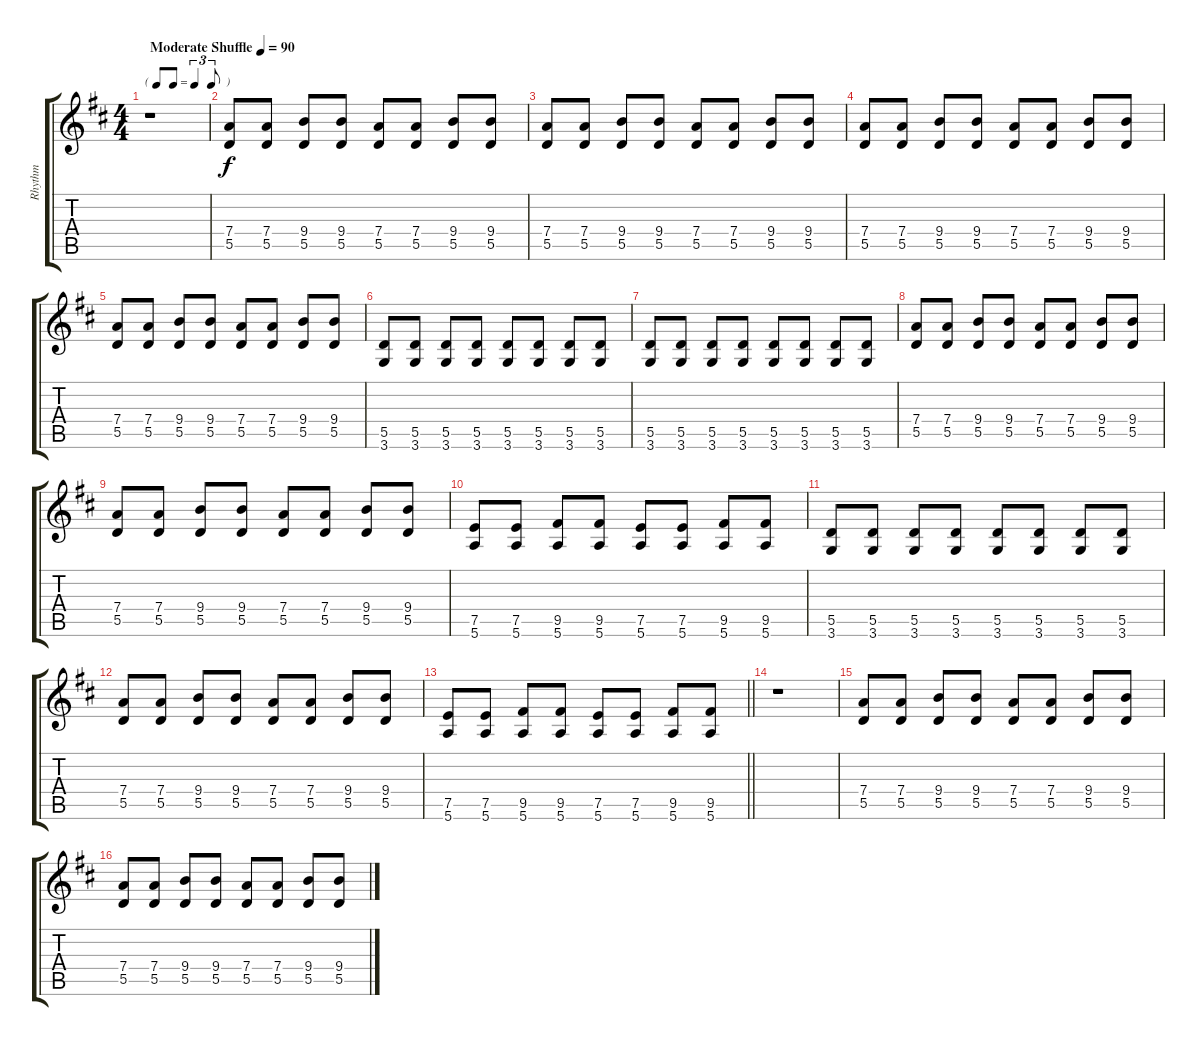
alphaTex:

\track ("Rhythm" "Rhythm") {instrument electricguitarclean}
\staff {score tabs}
\tuning (E4 B3 G3 D3 A2 E2) {hide}
\ts (4 4)
\tf triplet8th
\tempo (90 "Moderate Shuffle")
\clef g2
\ks d
r.1{dy f instrument electricguitarclean} |
(7.4 5.5).8 (7.4 5.5).8 (9.4 5.5).8 (9.4 5.5).8 (7.4 5.5).8 (7.4 5.5).8 (9.4 5.5).8 (9.4 5.5).8 |
(7.4 5.5).8 (7.4 5.5).8 (9.4 5.5).8 (9.4 5.5).8 (7.4 5.5).8 (7.4 5.5).8 (9.4 5.5).8 (9.4 5.5).8 |
(7.4 5.5).8 (7.4 5.5).8 (9.4 5.5).8 (9.4 5.5).8 (7.4 5.5).8 (7.4 5.5).8 (9.4 5.5).8 (9.4 5.5).8 |
(7.4 5.5).8 (7.4 5.5).8 (9.4 5.5).8 (9.4 5.5).8 (7.4 5.5).8 (7.4 5.5).8 (9.4 5.5).8 (9.4 5.5).8 |
(5.5 3.6).8 (5.5 3.6).8 (5.5 3.6).8 (5.5 3.6).8 (5.5 3.6).8 (5.5 3.6).8 (5.5 3.6).8 (5.5 3.6).8 |
(5.5 3.6).8 (5.5 3.6).8 (5.5 3.6).8 (5.5 3.6).8 (5.5 3.6).8 (5.5 3.6).8 (5.5 3.6).8 (5.5 3.6).8 |
(7.4 5.5).8 (7.4 5.5).8 (9.4 5.5).8 (9.4 5.5).8 (7.4 5.5).8 (7.4 5.5).8 (9.4 5.5).8 (9.4 5.5).8 |
(7.4 5.5).8 (7.4 5.5).8 (9.4 5.5).8 (9.4 5.5).8 (7.4 5.5).8 (7.4 5.5).8 (9.4 5.5).8 (9.4 5.5).8 |
(7.5 5.6).8 (7.5 5.6).8 (9.5 5.6).8 (9.5 5.6).8 (7.5 5.6).8 (7.5 5.6).8 (9.5 5.6).8 (9.5 5.6).8 |
(5.5 3.6).8 (5.5 3.6).8 (5.5 3.6).8 (5.5 3.6).8 (5.5 3.6).8 (5.5 3.6).8 (5.5 3.6).8 (5.5 3.6).8 |
(7.4 5.5).8 (7.4 5.5).8 (9.4 5.5).8 (9.4 5.5).8 (7.4 5.5).8 (7.4 5.5).8 (9.4 5.5).8 (9.4 5.5).8 |
\barLineRight lightlight
(7.5 5.6).8 (7.5 5.6).8 (9.5 5.6).8 (9.5 5.6).8 (7.5 5.6).8 (7.5 5.6).8 (9.5 5.6).8 (9.5 5.6).8 |
r.1 |
(7.4 5.5).8 (7.4 5.5).8 (9.4 5.5).8 (9.4 5.5).8 (7.4 5.5).8 (7.4 5.5).8 (9.4 5.5).8 (9.4 5.5).8 |
(7.4 5.5).8 (7.4 5.5).8 (9.4 5.5).8 (9.4 5.5).8 (7.4 5.5).8 (7.4 5.5).8 (9.4 5.5).8 (9.4 5.5).8
